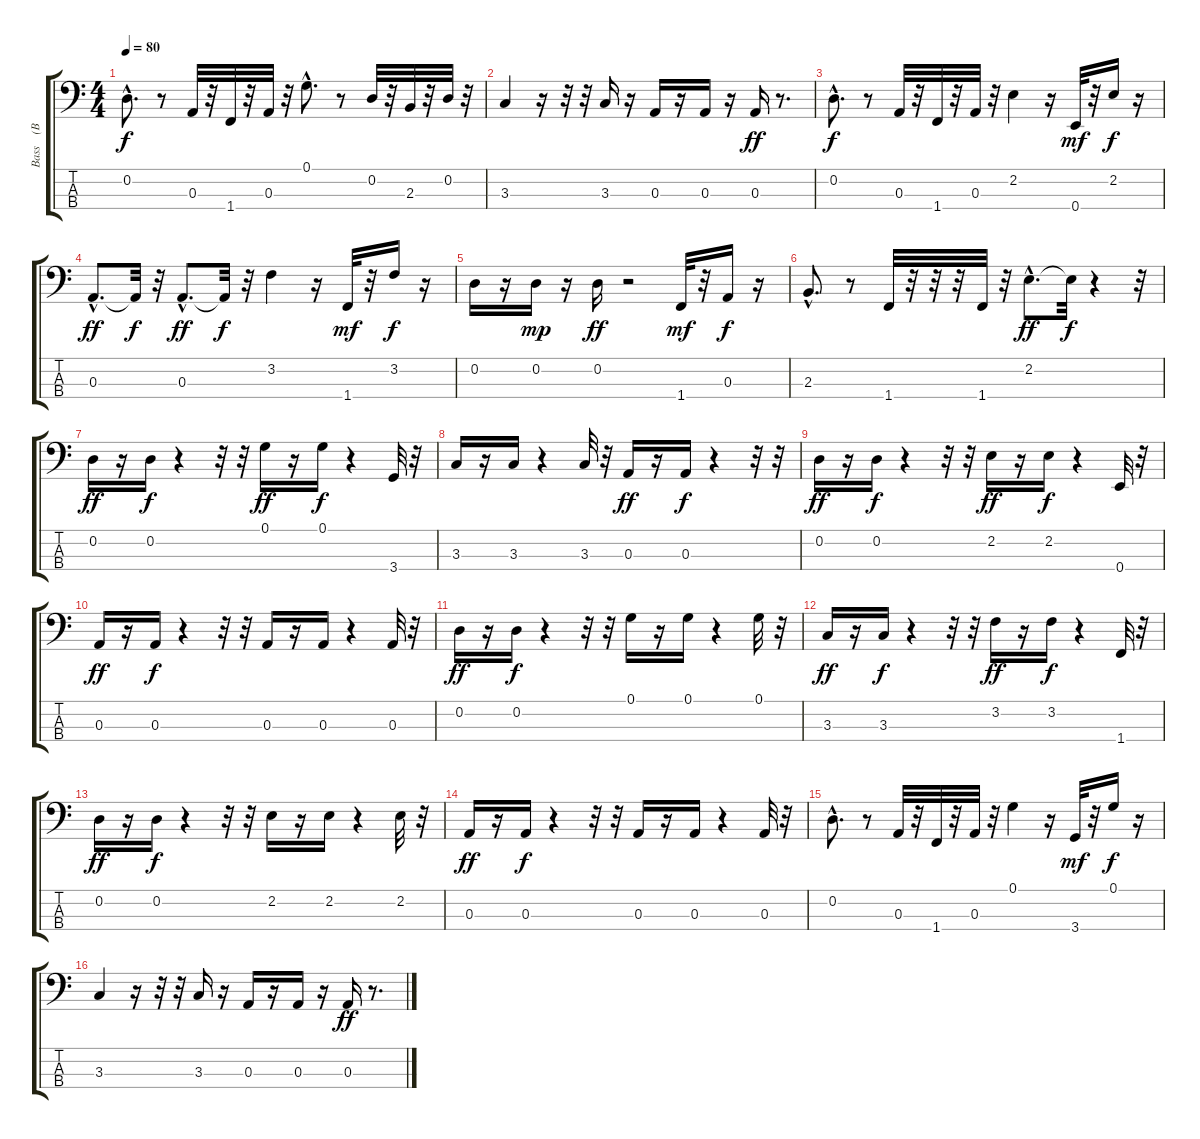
\track ("Bass    (BB)" "Bass    (B") {instrument fretlessbass}
\staff {score tabs}
\tuning (G2 D2 A1 E1) {hide}
\ts (4 4)
\tempo 80
\clef f4
\ks c
0.2{hac}.8{d dy f} r.8 0.3.32 r.32 1.4.32 r.32 0.3.32 r.32 0.1{hac}.8{d} r.8 0.2.32 r.32 2.3.32 r.32 0.2.32 r.32 |
3.3.4 r.16 r.32 r.32 3.3.16 r.16 0.3.16 r.16 0.3.16 r.16 0.3.16{dy ff} r.8{d} |
0.2{hac}.8{d dy f} r.8 0.3.32 r.32 1.4.32 r.32 0.3.32 r.32 2.2.4 r.16 0.4.32{dy mf} r.32 2.2.16{dy f} r.16 |
0.3{hac}.8{d dy ff} 0.3{t}.32{dy f} r.32 0.3{hac}.8{d dy ff} 0.3{t}.32{dy f} r.32 3.2.4 r.16 1.4.32{dy mf} r.32 3.2.16{dy f} r.16 |
0.2.16 r.16 0.2.16{dy mp} r.16 0.2.16{dy ff} r.2 1.4.32{dy mf} r.32 0.3.16{dy f} r.16 |
2.3{hac}.8{d} r.8 1.4.32 r.32 r.32 r.32 1.4.32 r.32 2.2{hac}.8{d dy ff} 2.2{t}.32{dy f} r.4 r.32 |
0.2.16{dy ff} r.16 0.2.16{dy f} r.4 r.32 r.32 0.1.16{dy ff} r.16 0.1.16{dy f} r.4 3.4.32 r.32 |
3.3.16 r.16 3.3.16 r.4 3.3.32 r.32 0.3.16{dy ff} r.16 0.3.16{dy f} r.4 r.32 r.32 |
0.2.16{dy ff} r.16 0.2.16{dy f} r.4 r.32 r.32 2.2.16{dy ff} r.16 2.2.16{dy f} r.4 0.4.32 r.32 |
0.3.16{dy ff} r.16 0.3.16{dy f} r.4 r.32 r.32 0.3.16 r.16 0.3.16 r.4 0.3.32 r.32 |
0.2.16{dy ff} r.16 0.2.16{dy f} r.4 r.32 r.32 0.1.16 r.16 0.1.16 r.4 0.1.32 r.32 |
3.3.16{dy ff} r.16 3.3.16{dy f} r.4 r.32 r.32 3.2.16{dy ff} r.16 3.2.16{dy f} r.4 1.4.32 r.32 |
0.2.16{dy ff} r.16 0.2.16{dy f} r.4 r.32 r.32 2.2.16 r.16 2.2.16 r.4 2.2.32 r.32 |
0.3.16{dy ff} r.16 0.3.16{dy f} r.4 r.32 r.32 0.3.16 r.16 0.3.16 r.4 0.3.32 r.32 |
0.2{hac}.8{d} r.8 0.3.32 r.32 1.4.32 r.32 0.3.32 r.32 0.1.4 r.16 3.4.32{dy mf} r.32 0.1.16{dy f} r.16 |
3.3.4 r.16 r.32 r.32 3.3.16 r.16 0.3.16 r.16 0.3.16 r.16 0.3.16{dy ff} r.8{d}
